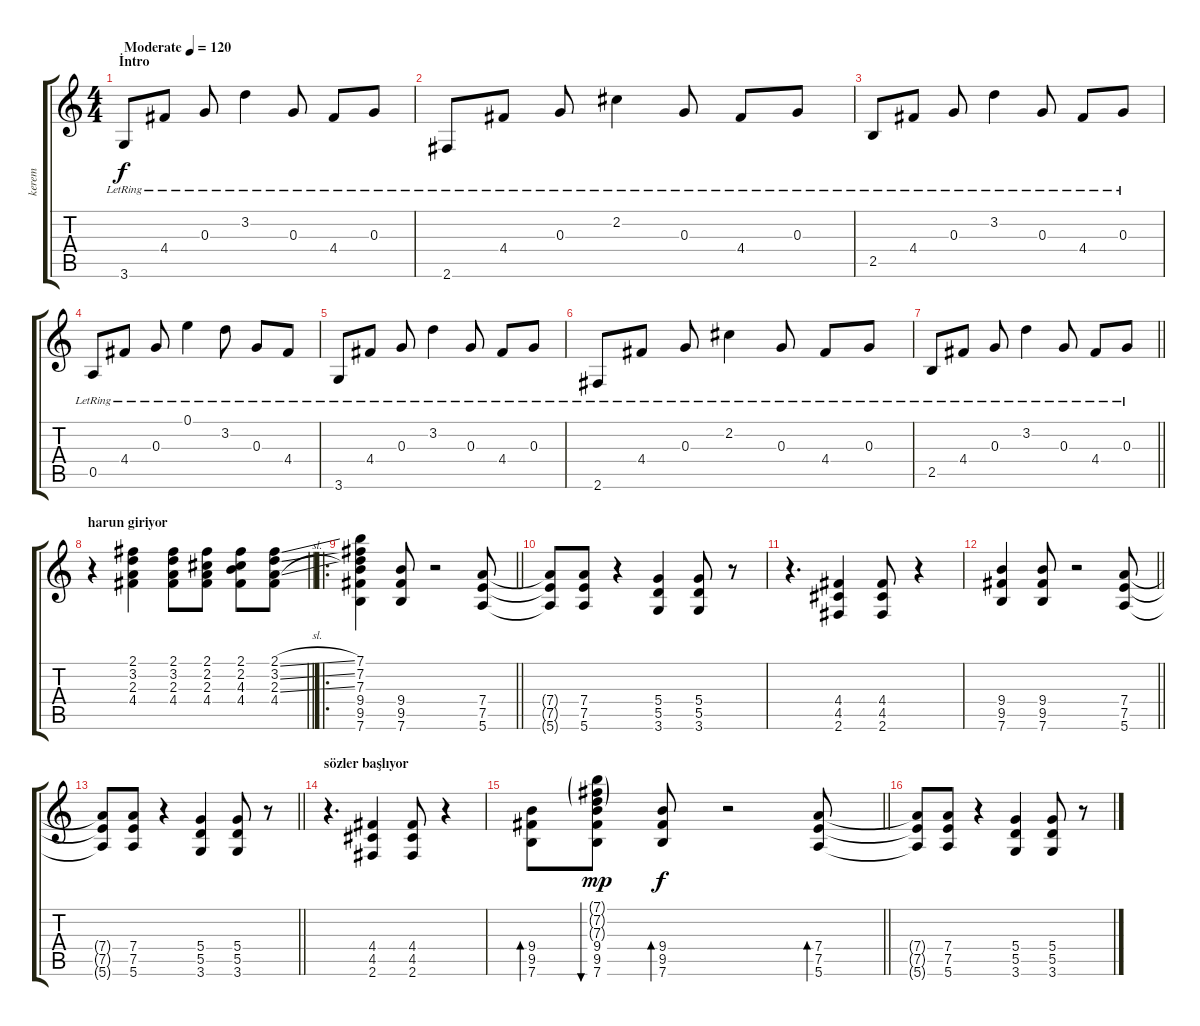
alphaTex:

\track ("kerem" "kerem") {instrument acousticguitarsteel}
\staff {score tabs}
\tuning (E4 B3 G3 D3 A2 E2) {hide}
\ts (4 4)
\section ("" "İntro")
\tempo (120 "Moderate")
\clef g2
\ks c
3.6{lr}.8{dy f instrument acousticguitarsteel} 4.4{lr}.8 0.3{lr}.8 3.2{lr}.4 0.3{lr}.8 4.4{lr}.8 0.3{lr}.8 |
2.6{lr}.8 4.4{lr}.8 0.3{lr}.8 2.2{lr}.4 0.3{lr}.8 4.4{lr}.8 0.3{lr}.8 |
2.5{lr}.8 4.4{lr}.8 0.3{lr}.8 3.2{lr}.4 0.3{lr}.8 4.4{lr}.8 0.3{lr}.8 |
0.5{lr}.8 4.4{lr}.8 0.3{lr}.8 0.1{lr}.4 3.2{lr}.8 0.3{lr}.8 4.4{lr}.8 |
3.6{lr}.8 4.4{lr}.8 0.3{lr}.8 3.2{lr}.4 0.3{lr}.8 4.4{lr}.8 0.3{lr}.8 |
2.6{lr}.8 4.4{lr}.8 0.3{lr}.8 2.2{lr}.4 0.3{lr}.8 4.4{lr}.8 0.3{lr}.8 |
\barLineRight lightlight
2.5{lr}.8 4.4{lr}.8 0.3{lr}.8 3.2{lr}.4 0.3{lr}.8 4.4{lr}.8 0.3{lr}.8 |
\section ("" "harun giriyor")
\barLineRight lightlight
r.4 (2.1 3.2 2.3 4.4).4 (2.1 3.2 2.3 4.4).8 (2.1 2.2 2.3 4.4).8 (2.1 2.2 4.3 4.4).8 (2.1{sl} 3.2{sl} 2.3{sl} 4.4).8 |
\ro
\barLineRight lightlight
(7.1 7.2 7.3 9.4 9.5 7.6).4 (9.4 9.5 7.6).8 r.2 (7.4 7.5 5.6).8 |
(7.4{t} 7.5{t} 5.6{t}).8 (7.4 7.5 5.6).8 r.4 (5.4 5.5 3.6).4 (5.4 5.5 3.6).8 r.8 |
r.4{d} (4.4 4.5 2.6).4 (4.4 4.5 2.6).8 r.4 |
\barLineRight lightlight
(9.4 9.5 7.6).4 (9.4 9.5 7.6).8 r.2 (7.4 7.5 5.6).8 |
\barLineRight lightlight
(7.4{t} 7.5{t} 5.6{t}).8 (7.4 7.5 5.6).8 r.4 (5.4 5.5 3.6).4 (5.4 5.5 3.6).8 r.8 |
\section ("" "sözler başlıyor")
r.4{d} (4.4 4.5 2.6).4 (4.4 4.5 2.6).8 r.4 |
\barLineRight lightlight
(9.4 9.5 7.6).8{bd 60} (7.1{g} 7.2{g} 7.3{g} 9.4 9.5 7.6).8{bu 30 dy mp} (9.4 9.5 7.6).8{bd 60 dy f} r.2 (7.4 7.5 5.6).8{bd 60} |
(7.4{t} 7.5{t} 5.6{t}).8 (7.4 7.5 5.6).8 r.4 (5.4 5.5 3.6).4 (5.4 5.5 3.6).8 r.8
